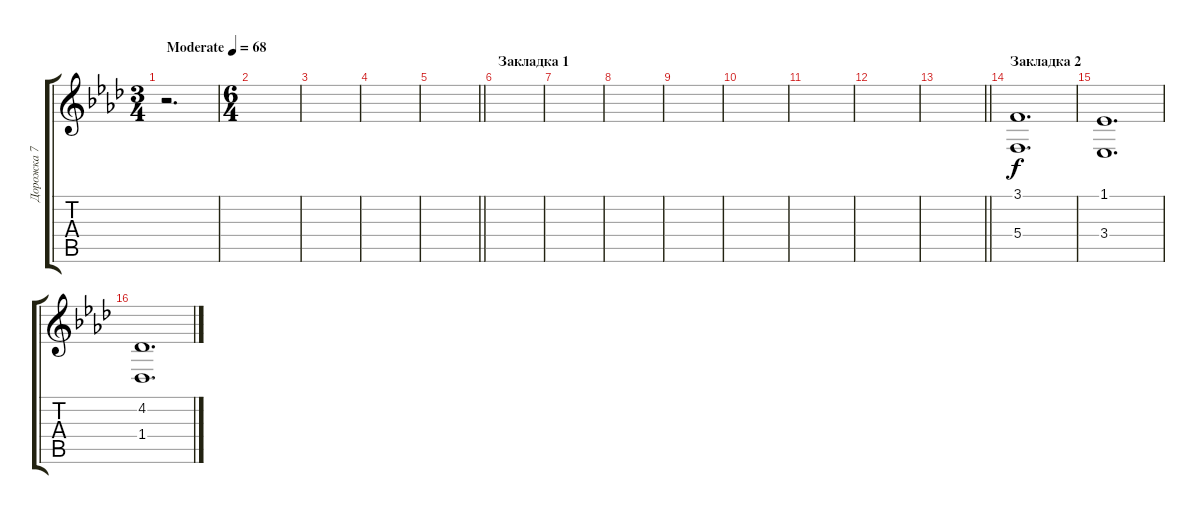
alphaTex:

\track ("Дорожка 7" "Дорожка 7") {instrument pad2warm}
\staff {score tabs}
\tuning (D4 A3 F3 C3 G2 C2) {hide}
\ts (3 4)
\tempo (68 "Moderate")
\clef g2
\ks fminor
r.2{d dy f instrument pad2warm} |
\ts (6 4)
|
|
|
\barLineRight lightlight
|
\section ("" "Закладка 1")
|
|
|
|
|
|
|
\barLineRight lightlight
|
\section ("" "Закладка 2")
(3.1 5.4).1{d} |
(1.1 3.4).1{d} |
(4.2 1.4).1{d}
